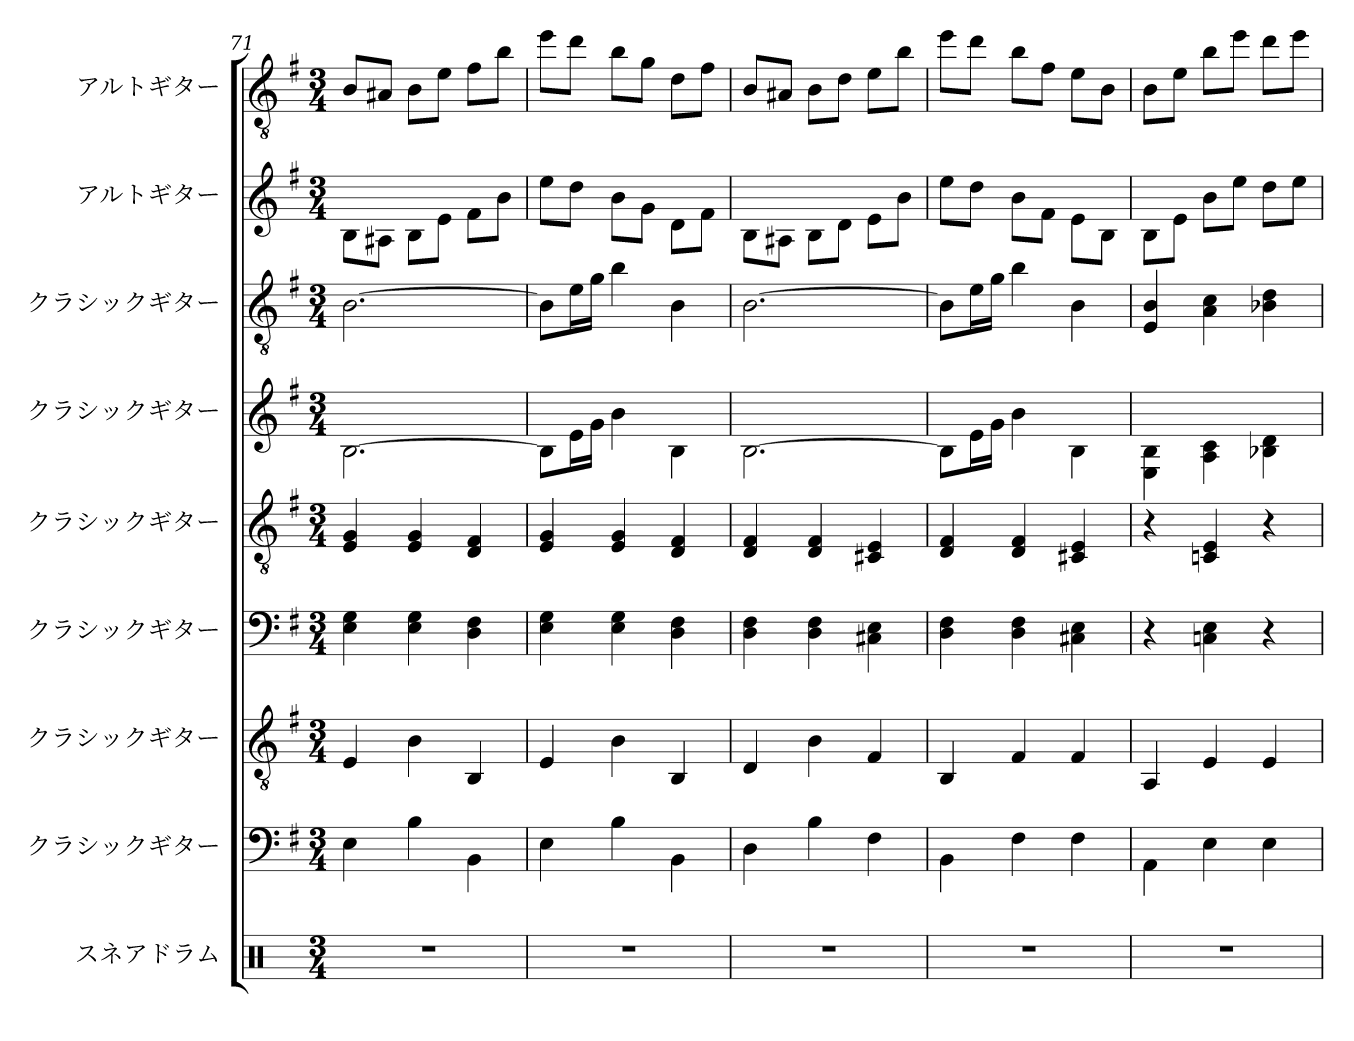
**kern	**kern	**kern	**kern	**kern	**kern	**kern	**kern	**kern
*part9	*part8	*part7	*part6	*part5	*part4	*part3	*part2	*part1
*staff9	*staff8	*staff7	*staff6	*staff5	*staff4	*staff3	*staff2	*staff1
*I"スネアドラム	*I"クラシックギター	*I"クラシックギター	*I"クラシックギター	*I"クラシックギター	*I"クラシックギター	*I"クラシックギター	*I"アルトギター	*I"アルトギター
*clefX	*	*clefGv2	*	*clefGv2	*	*clefGv2	*	*clefGv2
*k[]	*k[f#]	*k[f#]	*k[f#]	*k[f#]	*k[f#]	*k[f#]	*k[f#]	*k[f#]
*M3/4	*M3/4	*M3/4	*M3/4	*M3/4	*M3/4	*M3/4	*M3/4	*M3/4
=71	=71	=71	=71	=71	=71	=71	=71	=71
2.r	4E\	4E/	4E\ 4G\	4E/ 4G/	[2.B\	[2.B\	8B\L	8B/L
.	.	.	.	.	.	.	8A#X\J	8A#X/J
.	4B\	4B\	4E\ 4G\	4E/ 4G/	.	.	8B\L	8B\L
.	.	.	.	.	.	.	8e\J	8e\J
.	4BB\	4BB/	4D\ 4F#\	4D/ 4F#/	.	.	8f#\L	8f#\L
.	.	.	.	.	.	.	8b\J	8b\J
!!LO:PB:g=z
=72	=72	=72	=72	=72	=72	=72	=72	=72
2.r	4E\	4E/	4E\ 4G\	4E/ 4G/	8B\L]	8B\L]	8ee\L	8ee\L
.	.	.	.	.	16e\L	16e\L	8dd\J	8dd\J
.	.	.	.	.	16g\JJ	16g\JJ	.	.
.	4B\	4B\	4E\ 4G\	4E/ 4G/	4b\	4b\	8b\L	8b\L
.	.	.	.	.	.	.	8g\J	8g\J
.	4BB\	4BB/	4D\ 4F#\	4D/ 4F#/	4B\	4B\	8d\L	8d\L
.	.	.	.	.	.	.	8f#\J	8f#\J
=73	=73	=73	=73	=73	=73	=73	=73	=73
2.r	4D\	4D/	4D\ 4F#\	4D/ 4F#/	[2.B\	[2.B\	8B\L	8B/L
.	.	.	.	.	.	.	8A#X\J	8A#X/J
.	4B\	4B\	4D\ 4F#\	4D/ 4F#/	.	.	8B\L	8B\L
.	.	.	.	.	.	.	8d\J	8d\J
.	4F#\	4F#/	4C#X\ 4E\	4C#X/ 4E/	.	.	8e\L	8e\L
.	.	.	.	.	.	.	8b\J	8b\J
=74	=74	=74	=74	=74	=74	=74	=74	=74
2.r	4BB\	4BB/	4D\ 4F#\	4D/ 4F#/	8B\L]	8B\L]	8ee\L	8ee\L
.	.	.	.	.	16e\L	16e\L	8dd\J	8dd\J
.	.	.	.	.	16g\JJ	16g\JJ	.	.
.	4F#\	4F#/	4D\ 4F#\	4D/ 4F#/	4b\	4b\	8b\L	8b\L
.	.	.	.	.	.	.	8f#\J	8f#\J
.	4F#\	4F#/	4C#X\ 4E\	4C#X/ 4E/	4B\	4B\	8e\L	8e\L
.	.	.	.	.	.	.	8B\J	8B\J
=75	=75	=75	=75	=75	=75	=75	=75	=75
2.r	4AA\	4AA/	4r	4r	4E\ 4B\	4E/ 4B/	8B\L	8B\L
.	.	.	.	.	.	.	8e\J	8e\J
.	4E\	4E/	4Cn\ 4E\	4Cn/ 4E/	4A\ 4c\	4A\ 4c\	8b\L	8b\L
.	.	.	.	.	.	.	8ee\J	8ee\J
.	4E\	4E/	4r	4r	4B-X\ 4d\	4B-X\ 4d\	8dd\L	8dd\L
.	.	.	.	.	.	.	8ee\J	8ee\J
=	=	=	=	=	=	=	=	=
*-	*-	*-	*-	*-	*-	*-	*-	*-
